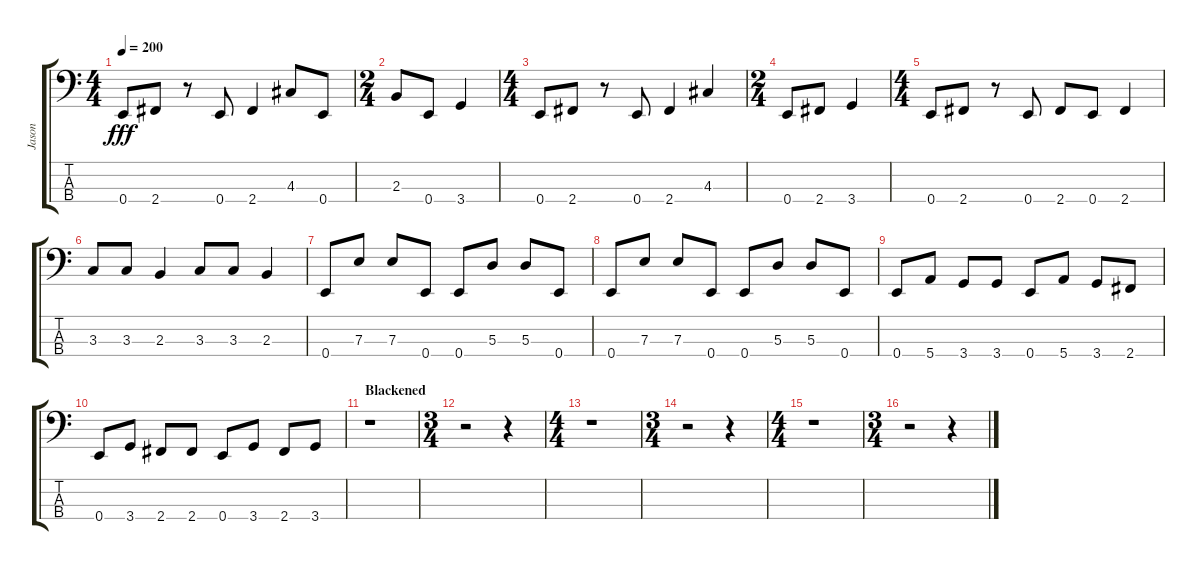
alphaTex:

\track ("Jason" "Jason") {instrument electricbasspick}
\staff {score tabs}
\tuning (G2 D2 A1 E1) {hide}
\ts (4 4)
\tempo 200
\clef f4
\ks c
0.4.8{dy fff} 2.4.8 r.8 0.4.8 2.4.4 4.3.8 0.4.8 |
\ts (2 4)
2.3.8 0.4.8 3.4.4 |
\ts (4 4)
0.4.8 2.4.8 r.8 0.4.8 2.4.4 4.3.4 |
\ts (2 4)
0.4.8 2.4.8 3.4.4 |
\ts (4 4)
0.4.8 2.4.8 r.8 0.4.8 2.4.8 0.4.8 2.4.4 |
3.3.8 3.3.8 2.3.4 3.3.8 3.3.8 2.3.4 |
0.4.8 7.3.8 7.3.8 0.4.8 0.4.8 5.3.8 5.3.8 0.4.8 |
0.4.8 7.3.8 7.3.8 0.4.8 0.4.8 5.3.8 5.3.8 0.4.8 |
0.4.8 5.4.8 3.4.8 3.4.8 0.4.8 5.4.8 3.4.8 2.4.8 |
0.4.8 3.4.8 2.4.8 2.4.8 0.4.8 3.4.8 2.4.8 3.4.8 |
\section ("" "Blackened")
r.1 |
\ts (3 4)
r.2 r.4 |
\ts (4 4)
r.1 |
\ts (3 4)
r.2 r.4 |
\ts (4 4)
r.1 |
\ts (3 4)
r.2 r.4
